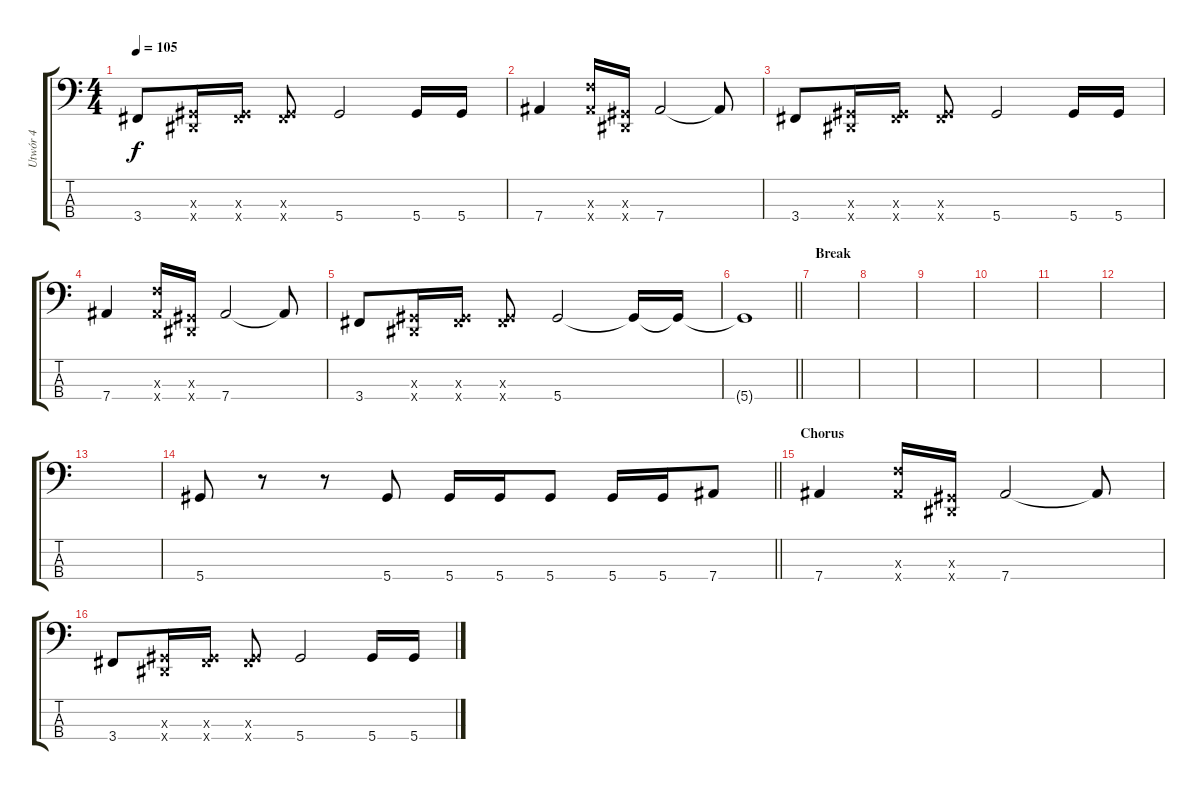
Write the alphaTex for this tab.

\track ("Utwór 4" "Utwór 4") {instrument electricbassfinger}
\staff {score tabs}
\tuning (Gb2 Db2 Ab1 Eb1) {hide}
\ts (4 4)
\tempo 105
\clef f4
\ks c
3.4.8{dy f} (0.3{x} 0.4{x}).16 (0.3{x} 3.4{x}).16 (0.3{x} 3.4{x}).8 5.4.2 5.4.16 5.4.16 |
7.4.4 (9.3{x} 7.4{x}).16 (0.3{x} 0.4{x}).16 7.4.2 7.4{t}.8 |
3.4.8 (0.3{x} 0.4{x}).16 (0.3{x} 3.4{x}).16 (0.3{x} 3.4{x}).8 5.4.2 5.4.16 5.4.16 |
7.4.4 (9.3{x} 7.4{x}).16 (0.3{x} 0.4{x}).16 7.4.2 7.4{t}.8 |
3.4.8 (0.3{x} 0.4{x}).16 (0.3{x} 3.4{x}).16 (0.3{x} 3.4{x}).8 5.4.2 5.4{t}.16 5.4{t}.16 |
\barLineRight lightlight
5.4{t}.1 |
\section ("" "Break")
|
|
|
|
|
|
|
\barLineRight lightlight
5.4.8 r.8 r.8 5.4.8 5.4.16 5.4.16 5.4.8 5.4.16 5.4.16 7.4.8 |
\section ("" "Chorus")
7.4.4 (9.3{x} 7.4{x}).16 (0.3{x} 0.4{x}).16 7.4.2 7.4{t}.8 |
3.4.8 (0.3{x} 0.4{x}).16 (0.3{x} 3.4{x}).16 (0.3{x} 3.4{x}).8 5.4.2 5.4.16 5.4.16
